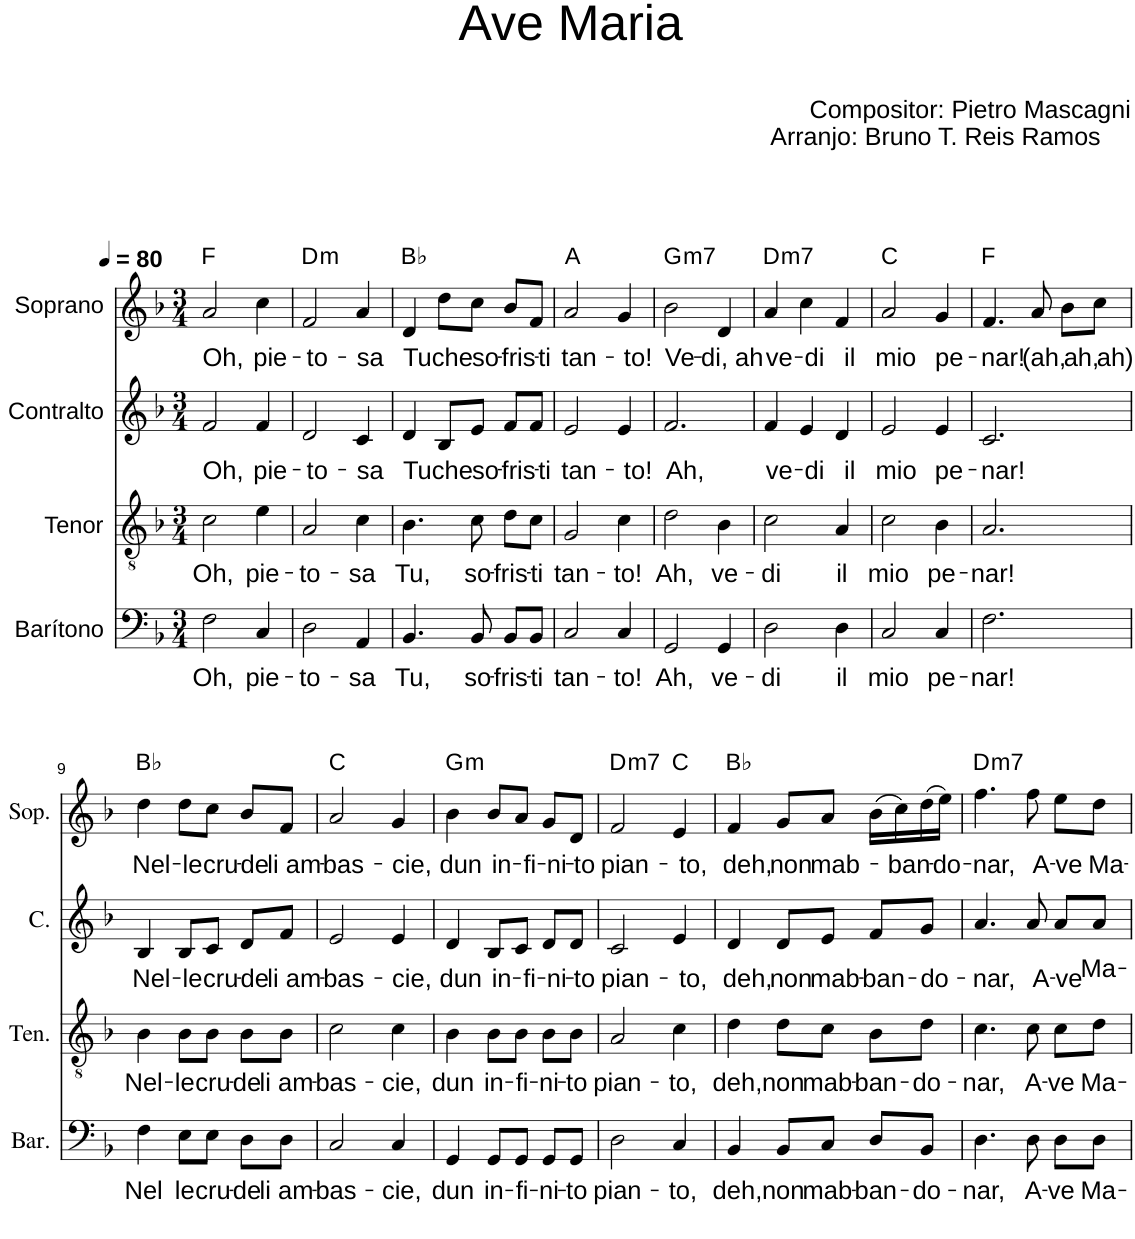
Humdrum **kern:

**kern	**text	**kern	**text	**kern	**text	**kern	**text	**harte
*part4	*part4	*part3	*part3	*part2	*part2	*part1	*part1	*part1
*staff4	*staff4	*staff3	*staff3	*staff2	*staff2	*staff1	*staff1	*
*I"Barítono	*	*I"Tenor	*	*I"Contralto	*	*I"Soprano	*	*
*I'Bar.	*	*I'Ten.	*	*I'C.	*	*I'Sop.	*	*
*clefF4	*	*clefGv2	*	*clefG2	*	*clefG2	*	*
*k[b-]	*	*k[b-]	*	*k[b-]	*	*k[b-]	*	*
*M3/4	*	*M3/4	*	*M3/4	*	*M3/4	*	*
*MM80	*	*MM80	*	*MM80	*	*MM80	*	*
=1	=1	=1	=1	=1	=1	=1	=1	=1
!	!LO:LY:b	!	!LO:LY:b	!	!LO:LY:b	!	!LO:LY:b	!
2F\	Oh,	2c\	Oh,	2f/	Oh,	2a/	Oh,	F:maj
!	!LO:LY:b	!	!LO:LY:b	!	!LO:LY:b	!	!LO:LY:b	!
4C/	pie-	4e\	pie-	4f/	pie-	4cc\	pie-	.
=2	=2	=2	=2	=2	=2	=2	=2	=2
!	!LO:LY:b	!	!LO:LY:b	!	!LO:LY:b	!	!LO:LY:b	!LO:H:kt=m
2D\	-to-	2A/	-to-	2d/	-to-	2f/	-to-	D:min
!	!LO:LY:b	!	!LO:LY:b	!	!LO:LY:b	!	!LO:LY:b	!
4AA/	-sa	4c\	-sa	4c/	-sa	4a/	-sa	.
=3	=3	=3	=3	=3	=3	=3	=3	=3
!	!LO:LY:b	!	!LO:LY:b	!	!LO:LY:b	!	!LO:LY:b	!
4.BB-/	Tu,	4.B-\	Tu,	4d/	Tu	4d/	Tu	Bb:maj
!	!	!	!	!	!LO:LY:b	!	!LO:LY:b	!
.	.	.	.	8B-/L	che	8dd\L	che	.
!	!LO:LY:b	!	!LO:LY:b	!	!LO:LY:b	!	!LO:LY:b	!
8BB-/	so-	8c\	so-	8e/J	so-	8cc\J	so-	.
!	!LO:LY:b	!	!LO:LY:b	!	!LO:LY:b	!	!LO:LY:b	!
8BB-/L	-fris-	8d\L	-fris-	8f/L	-fris-	8b-/L	-fris-	.
!	!LO:LY:b	!	!LO:LY:b	!	!LO:LY:b	!	!LO:LY:b	!
8BB-/J	-ti	8c\J	-ti	8f/J	-ti	8f/J	-ti	.
=4	=4	=4	=4	=4	=4	=4	=4	=4
!	!LO:LY:b	!	!LO:LY:b	!	!LO:LY:b	!	!LO:LY:b	!
2C/	tan-	2G/	tan-	2e/	tan-	2a/	tan-	A:maj
!	!LO:LY:b	!	!LO:LY:b	!	!LO:LY:b	!	!LO:LY:b	!
4C/	-to!	4c\	-to!	4e/	-to!	4g/	-to!	.
=5	=5	=5	=5	=5	=5	=5	=5	=5
!	!LO:LY:b	!	!LO:LY:b	!	!LO:LY:b	!	!LO:LY:b	!LO:H:kt=m7
2GG/	Ah,	2d\	Ah,	2.f/	Ah,	2b-\	Ve-	G:min7
!	!LO:LY:b	!	!LO:LY:b	!	!	!	!LO:LY:b	!
4GG/	ve-	4B-\	ve-	.	.	4d/	-di, ah	.
=6	=6	=6	=6	=6	=6	=6	=6	=6
!	!LO:LY:b	!	!LO:LY:b	!	!LO:LY:b	!	!LO:LY:b	!LO:H:kt=m7
2D\	-di	2c\	-di	4f/	ve-	4a/	ve-	D:min7
!	!	!	!	!	!LO:LY:b	!	!LO:LY:b	!
.	.	.	.	4e/	-di	4cc\	-di	.
!	!LO:LY:b	!	!LO:LY:b	!	!LO:LY:b	!	!LO:LY:b	!
4D\	il	4A/	il	4d/	il	4f/	il	.
=7	=7	=7	=7	=7	=7	=7	=7	=7
!	!LO:LY:b	!	!LO:LY:b	!	!LO:LY:b	!	!LO:LY:b	!
2C/	mio	2c\	mio	2e/	mio	2a/	mio	C:maj
!	!LO:LY:b	!	!LO:LY:b	!	!LO:LY:b	!	!LO:LY:b	!
4C/	pe-	4B-\	pe-	4e/	pe-	4g/	pe-	.
=8	=8	=8	=8	=8	=8	=8	=8	=8
!	!LO:LY:b	!	!LO:LY:b	!	!LO:LY:b	!	!LO:LY:b	!
2.F\	-nar!	2.A/	-nar!	2.c/	-nar!	4.f/	-nar!	F:maj
!	!	!	!	!	!	!	!LO:LY:b	!
.	.	.	.	.	.	8a/	(ah,	.
!	!	!	!	!	!	!	!LO:LY:b	!
.	.	.	.	.	.	8b-\L	ah,	.
!	!	!	!	!	!	!	!LO:LY:b	!
.	.	.	.	.	.	8cc\J	ah)	.
!!LO:LB:g=z
=9	=9	=9	=9	=9	=9	=9	=9	=9
!	!LO:LY:b	!	!LO:LY:b	!	!LO:LY:b	!	!LO:LY:b	!
4F\	Nel	4B-\	Nel-	4B-/	Nel-	4dd\	Nel-	Bb:maj
!	!LO:LY:b	!	!LO:LY:b	!	!LO:LY:b	!	!LO:LY:b	!
8E\L	le	8B-\L	-le	8B-/L	-le	8dd\L	-le	.
!	!LO:LY:b	!	!LO:LY:b	!	!LO:LY:b	!	!LO:LY:b	!
8E\J	cru-	8B-\J	cru-	8c/J	cru-	8cc\J	cru-	.
!	!LO:LY:b	!	!LO:LY:b	!	!LO:LY:b	!	!LO:LY:b	!
8D\L	-de	8B-\L	-de	8d/L	-de	8b-/L	-de	.
!	!LO:LY:b	!	!LO:LY:b	!	!LO:LY:b	!	!LO:LY:b	!
8D\J	li am-	8B-\J	li am-	8f/J	li am-	8f/J	li am-	.
=10	=10	=10	=10	=10	=10	=10	=10	=10
!	!LO:LY:b	!	!LO:LY:b	!	!LO:LY:b	!	!LO:LY:b	!
2C/	-bas-	2c\	-bas-	2e/	-bas-	2a/	-bas-	C:maj
!	!LO:LY:b	!	!LO:LY:b	!	!LO:LY:b	!	!LO:LY:b	!
4C/	-cie,	4c\	-cie,	4e/	-cie,	4g/	-cie,	.
=11	=11	=11	=11	=11	=11	=11	=11	=11
!	!LO:LY:b	!	!LO:LY:b	!	!LO:LY:b	!	!LO:LY:b	!LO:H:kt=m
4GG/	dun	4B-\	dun	4d/	dun	4b-\	dun	G:min
!	!LO:LY:b	!	!LO:LY:b	!	!LO:LY:b	!	!LO:LY:b	!
8GG/L	in-	8B-\L	in-	8B-/L	in-	8b-/L	in-	.
!	!LO:LY:b	!	!LO:LY:b	!	!LO:LY:b	!	!LO:LY:b	!
8GG/J	-fi-	8B-\J	-fi-	8c/J	-fi-	8a/J	-fi-	.
!	!LO:LY:b	!	!LO:LY:b	!	!LO:LY:b	!	!LO:LY:b	!
8GG/L	-ni-	8B-\L	-ni-	8d/L	-ni-	8g/L	-ni-	.
!	!LO:LY:b	!	!LO:LY:b	!	!LO:LY:b	!	!LO:LY:b	!
8GG/J	-to	8B-\J	-to	8d/J	-to	8d/J	-to	.
=12	=12	=12	=12	=12	=12	=12	=12	=12
!	!LO:LY:b	!	!LO:LY:b	!	!LO:LY:b	!	!LO:LY:b	!LO:H:kt=m7
2D\	pian-	2A/	pian-	2c/	pian-	2f/	pian-	D:min7
!	!LO:LY:b	!	!LO:LY:b	!	!LO:LY:b	!	!LO:LY:b	!
4C/	-to,	4c\	-to,	4e/	-to,	4e/	-to,	C:maj
=13	=13	=13	=13	=13	=13	=13	=13	=13
!	!LO:LY:b	!	!LO:LY:b	!	!LO:LY:b	!	!LO:LY:b	!
4BB-/	deh,	4d\	deh,	4d/	deh,	4f/	deh,	Bb:maj
!	!LO:LY:b	!	!LO:LY:b	!	!LO:LY:b	!	!LO:LY:b	!
8BB-/L	non	8d\L	non	8d/L	non	8g/L	non	.
!	!LO:LY:b	!	!LO:LY:b	!	!LO:LY:b	!	!LO:LY:b	!
8C/J	mab-	8c\J	mab-	8e/J	mab-	8a/J	mab-	.
!	!LO:LY:b	!	!LO:LY:b	!	!LO:LY:b	!	!LO:LY:b	!
8D/L	-ban-	8B-\L	-ban-	8f/L	-ban-	(16b-\LL	-ban-	.
.	.	.	.	.	.	16cc\)	.	.
!	!LO:LY:b	!	!LO:LY:b	!	!LO:LY:b	!	!LO:LY:b	!
8BB-/J	-do-	8d\J	-do-	8g/J	-do-	(16dd\	-do-	.
.	.	.	.	.	.	16ee\JJ)	.	.
=14	=14	=14	=14	=14	=14	=14	=14	=14
!	!LO:LY:b	!	!LO:LY:b	!	!LO:LY:b	!	!LO:LY:b	!LO:H:kt=m7
4.D\	-nar,	4.c\	-nar,	4.a/	-nar,	4.ff\	-nar,	D:min7
!	!LO:LY:b	!	!LO:LY:b	!	!LO:LY:b	!	!LO:LY:b	!
8D\	A-	8c\	A-	8a/	A-	8ff\	A-	.
!	!LO:LY:b	!	!LO:LY:b	!	!LO:LY:b	!	!LO:LY:b	!
8D\L	-ve	8c\L	-ve	8a/L	-ve	8ee\L	-ve	.
!	!LO:LY:b	!	!LO:LY:b	!	!LO:LY:b	!	!LO:LY:b	!
8D\J	Ma-	8d\J	Ma-	8a/J	Ma-	8dd\J	Ma-	.
=	=	=	=	=	=	=	=	=
*-	*-	*-	*-	*-	*-	*-	*-	*-
